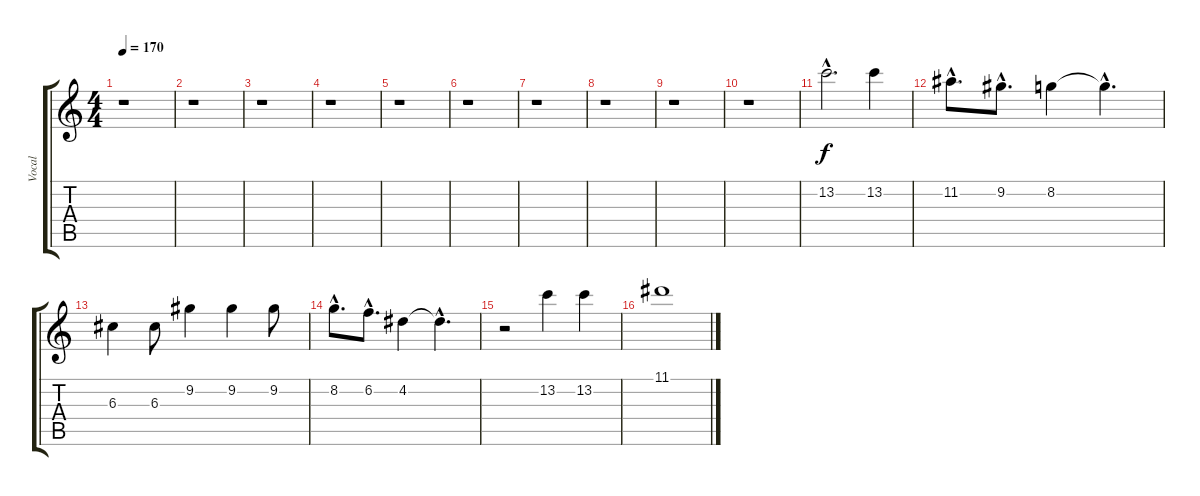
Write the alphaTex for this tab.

\track ("Vocal" "Vocal") {instrument distortionguitar}
\staff {score tabs}
\tuning (E4 B3 G3 D3 A2 E2) {hide}
\ts (4 4)
\tempo 170
\clef g2
\ks c
r.1{dy f} |
r.1 |
r.1 |
r.1 |
r.1 |
r.1 |
r.1 |
r.1 |
r.1 |
r.1 |
13.2{hac}.2{d} 13.2.4 |
11.2{hac}.8{d} 9.2{hac}.8{d} 8.2.4 8.2{hac t}.4{d} |
6.3.4 6.3.8 9.2.4 9.2.4 9.2.8 |
8.2{hac}.8{d} 6.2{hac}.8{d} 4.2.4 4.2{hac t}.4{d} |
r.2 13.2.4 13.2.4 |
11.1.1
